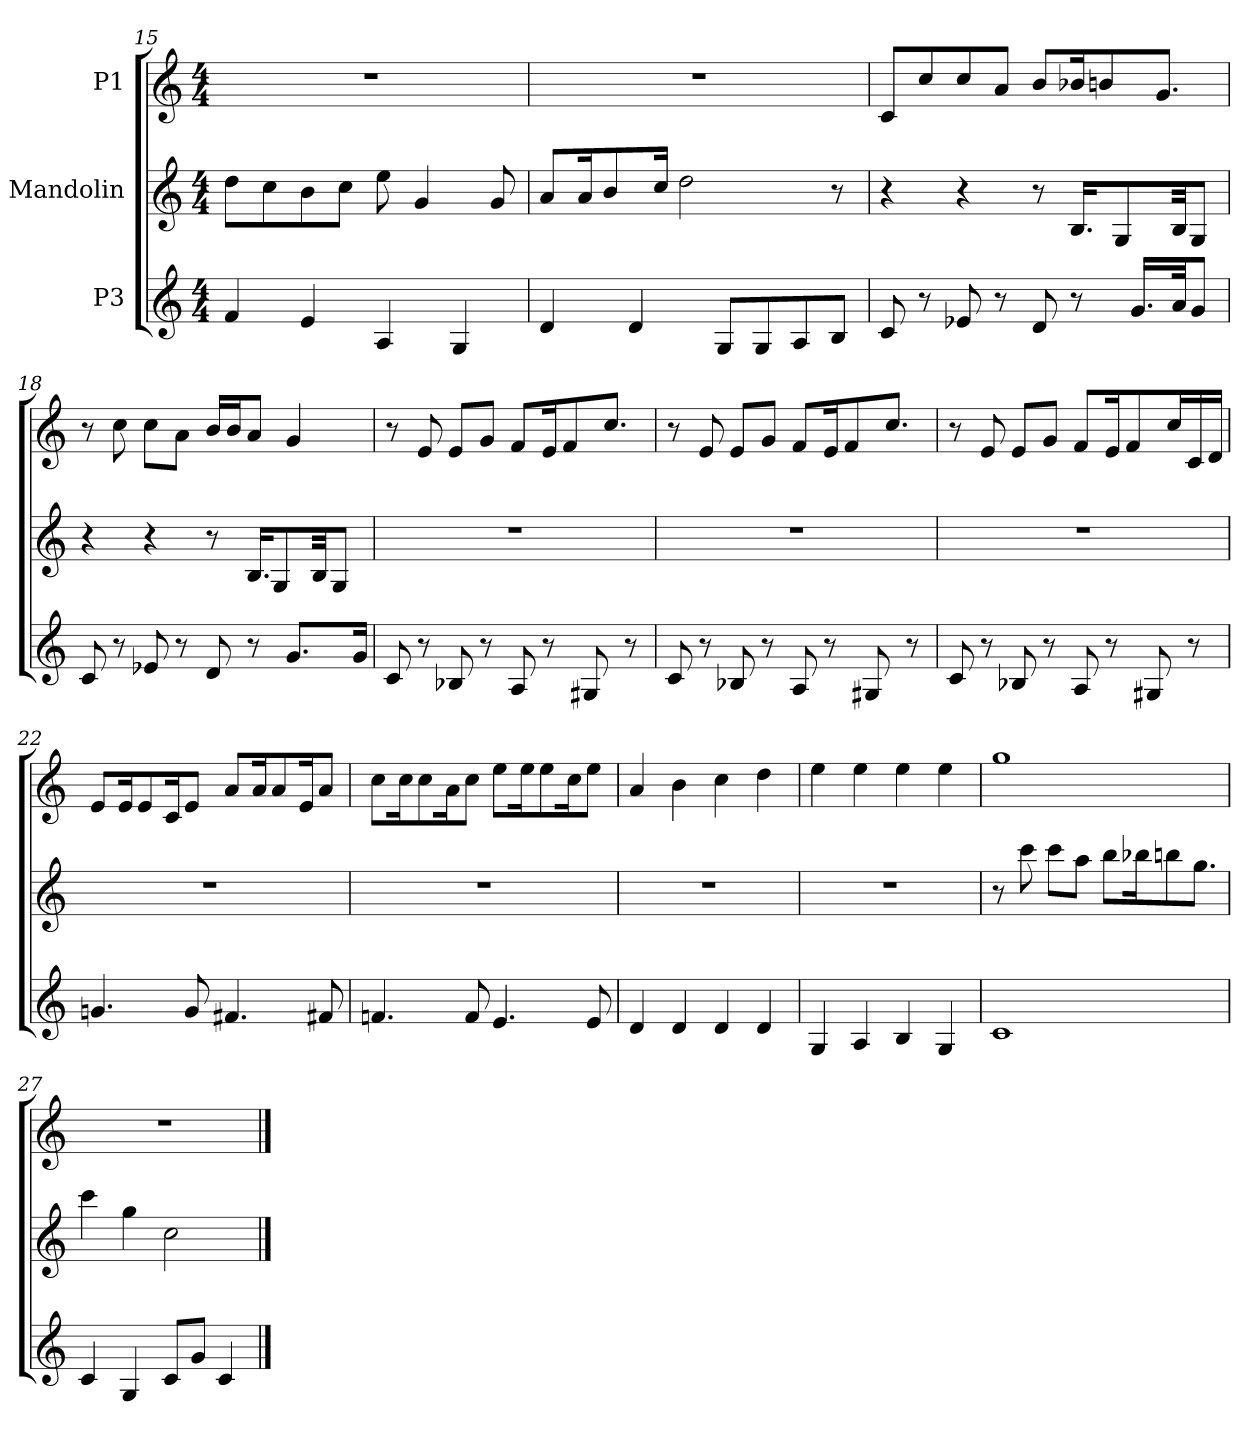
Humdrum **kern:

**kern	**kern	**kern
*part3	*part2	*part1
*staff3	*staff2	*staff1
*I"P3	*I"Mandolin	*I"P1
*clefG2	*clefG2	*clefG2
*k[]	*k[]	*k[]
*C:	*C:	*C:
*M4/4	*M4/4	*M4/4
=15	=15	=15
4fi/	8ddj\L	1r
.	8ccj\	.
4ei/	8bj\	.
.	8ccj\J	.
4Ai/	8eej\	.
.	4gj/	.
4Gi/	.	.
.	8gj/	.
=16	=16	=16
4di/	8aj/L	1r
.	16aj/k	.
.	8bj/	.
4di/	.	.
.	16ccj/Jk	.
.	2ddj\	.
8Gi/L	.	.
8Gi/	.	.
8Ai/	.	.
8Bi/J	8r	.
=17	=17	=17
8ci/	4r	8cZ/L
8r	.	8ccZ/
8e-Xi/	4r	8ccZ/
8r	.	8aZ/J
8di/	8r	8bZ/L
8r	16.Bj/KL	16b-XZ/k
.	.	8bnZ/
.	8Gj/	.
16.gi/LL	.	.
.	.	8.gZ/J
32ai/Jk	32Bj/kk	.
8gi/J	8Gj/J	.
!!LO:LB:g=z
=18	=18	=18
8ci/	4r	8r
8r	.	8ccZ\
8e-Xi/	4r	8ccZ\L
8r	.	8aZ\J
8di/	8r	16bZ/LL
.	.	16bZ/J
8r	16.Bj/KL	8aZ/J
.	8Gj/	.
8.gi/L	.	4gZ/
.	32Bj/kk	.
.	8Gj/J	.
16gi/Jk	.	.
=19	=19	=19
8ci/	1r	8r
8r	.	8eZ/
8B-Xi/	.	8eZ/L
8r	.	8gZ/J
8Ai/	.	8fZ/L
8r	.	16eZ/k
.	.	8fZ/
8G#Xi/	.	.
.	.	8.ccZ/J
8r	.	.
=20	=20	=20
8ci/	1r	8r
8r	.	8eZ/
8B-Xi/	.	8eZ/L
8r	.	8gZ/J
8Ai/	.	8fZ/L
8r	.	16eZ/k
.	.	8fZ/
8G#Xi/	.	.
.	.	8.ccZ/J
8r	.	.
!!LO:LB:g=z
=21	=21	=21
8ci/	1r	8r
8r	.	8eZ/
8B-Xi/	.	8eZ/L
8r	.	8gZ/J
8Ai/	.	8fZ/L
8r	.	16eZ/k
.	.	8fZ/
8G#Xi/	.	.
.	.	16ccZ/L
8r	.	16cZ/
.	.	16dZ/JJ
=22	=22	=22
4.gni/	1r	8eZ/L
.	.	16eZ/k
.	.	8eZ/
.	.	16cZ/k
8gi/	.	8eZ/J
4.f#Xi/	.	8aZ/L
.	.	16aZ/k
.	.	8aZ/
.	.	16eZ/k
8f#Xi/	.	8aZ/J
=23	=23	=23
4.fni/	1r	8ccZ\L
.	.	16ccZ\k
.	.	8ccZ\
.	.	16aZ\k
8fi/	.	8ccZ\J
4.ei/	.	8eeZ\L
.	.	16eeZ\k
.	.	8eeZ\
.	.	16ccZ\k
8ei/	.	8eeZ\J
!!LO:LB:g=z
=24	=24	=24
4di/	1r	4aZ/
4di/	.	4bZ\
4di/	.	4ccZ\
4di/	.	4ddZ\
=25	=25	=25
4Gi/	1r	4eeZ\
4Ai/	.	4eeZ\
4Bi/	.	4eeZ\
4Gi/	.	4eeZ\
=26	=26	=26
1ci	8r	1ggZ
.	8cccj\	.
.	8cccj\L	.
.	8aaj\J	.
.	8bbj\L	.
.	16bb-Xj\k	.
.	8bbnj\	.
.	8.ggj\J	.
=27	=27	=27
4ci/	4cccj\	1r
4Gi/	4ggj\	.
8ci/L	2ccj\	.
8gi/J	.	.
4ci/	.	.
==	==	==
*-	*-	*-
